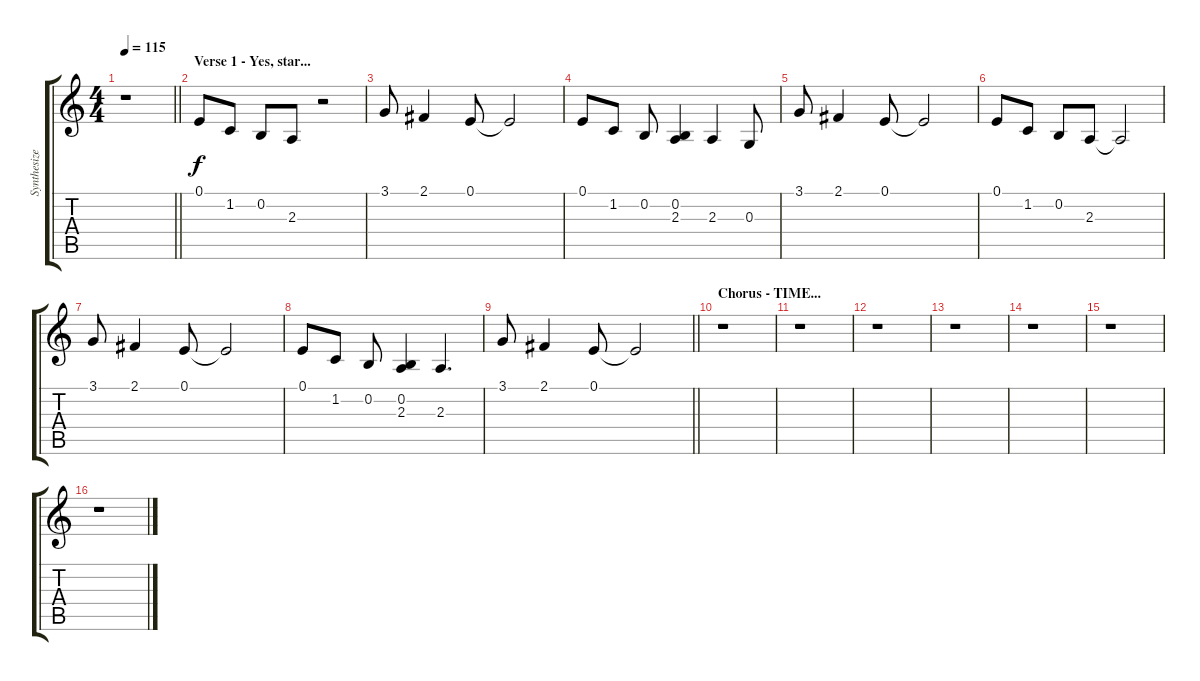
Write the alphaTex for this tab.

\track ("Synthesizer (Bill)" "Synthesize") {instrument pad5bowed}
\staff {score tabs}
\tuning (E4 B3 G3 D3 A2 E2) {hide}
\ts (4 4)
\tempo 115
\clef g2
\barLineRight lightlight
\ks c
r.1{dy f} |
\section ("" "Verse 1 - Yes, star...")
0.1.8 1.2.8 0.2.8 2.3.8 r.2 |
3.1.8 2.1.4 0.1.8 0.1{t}.2 |
0.1.8 1.2.8 0.2.8 (0.2 2.3).4 2.3.4 0.3.8 |
3.1.8 2.1.4 0.1.8 0.1{t}.2 |
0.1.8 1.2.8 0.2.8 2.3.8 2.3{t}.2 |
3.1.8 2.1.4 0.1.8 0.1{t}.2 |
0.1.8 1.2.8 0.2.8 (0.2 2.3).4 2.3.4{d} |
\barLineRight lightlight
3.1.8 2.1.4 0.1.8 0.1{t}.2 |
\section ("" "Chorus - TIME...")
r.1 |
r.1 |
r.1 |
r.1 |
r.1 |
r.1 |
r.1
